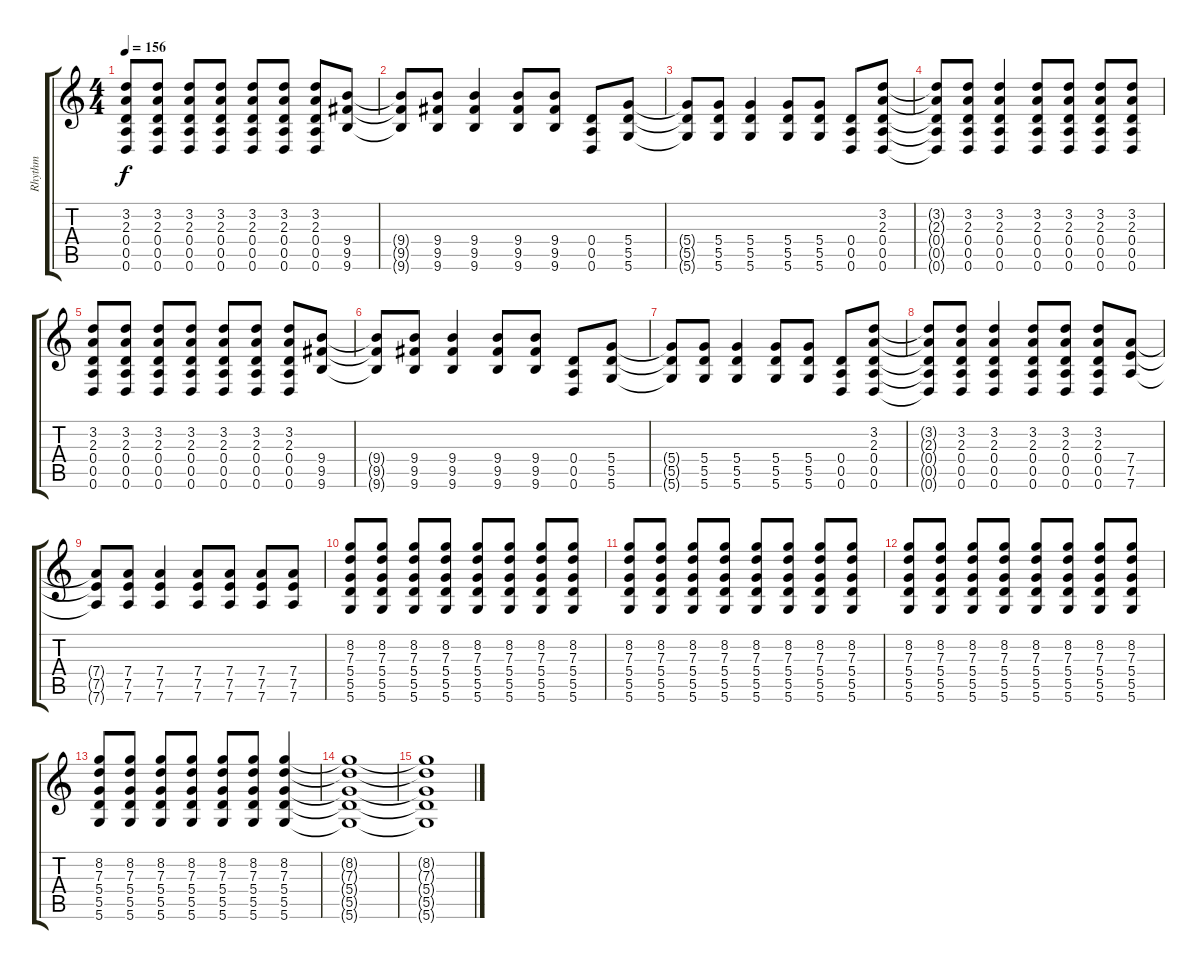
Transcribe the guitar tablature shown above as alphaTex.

\track ("Rhythm" "Rhythm") {instrument distortionguitar}
\staff {score tabs}
\tuning (E4 B3 G3 D3 A2 D2) {hide}
\ts (4 4)
\tempo 156
\clef g2
\ks c
(3.2 2.3 0.4 0.5 0.6).8{dy f} (3.2 2.3 0.4 0.5 0.6).8 (3.2 2.3 0.4 0.5 0.6).8 (3.2 2.3 0.4 0.5 0.6).8 (3.2 2.3 0.4 0.5 0.6).8 (3.2 2.3 0.4 0.5 0.6).8 (3.2 2.3 0.4 0.5 0.6).8 (9.4 9.5 9.6).8 |
(9.4{t} 9.5{t} 9.6{t}).8 (9.4 9.5 9.6).8 (9.4 9.5 9.6).4 (9.4 9.5 9.6).8 (9.4 9.5 9.6).8 (0.4 0.5 0.6).8 (5.4 5.5 5.6).8 |
(5.4{t} 5.5{t} 5.6{t}).8 (5.4 5.5 5.6).8 (5.4 5.5 5.6).4 (5.4 5.5 5.6).8 (5.4 5.5 5.6).8 (0.4 0.5 0.6).8 (3.2 2.3 0.4 0.5 0.6).8 |
(3.2{t} 2.3{t} 0.4{t} 0.5{t} 0.6{t}).8 (3.2 2.3 0.4 0.5 0.6).8 (3.2 2.3 0.4 0.5 0.6).4 (3.2 2.3 0.4 0.5 0.6).8 (3.2 2.3 0.4 0.5 0.6).8 (3.2 2.3 0.4 0.5 0.6).8 (3.2 2.3 0.4 0.5 0.6).8 |
(3.2 2.3 0.4 0.5 0.6).8 (3.2 2.3 0.4 0.5 0.6).8 (3.2 2.3 0.4 0.5 0.6).8 (3.2 2.3 0.4 0.5 0.6).8 (3.2 2.3 0.4 0.5 0.6).8 (3.2 2.3 0.4 0.5 0.6).8 (3.2 2.3 0.4 0.5 0.6).8 (9.4 9.5 9.6).8 |
(9.4{t} 9.5{t} 9.6{t}).8 (9.4 9.5 9.6).8 (9.4 9.5 9.6).4 (9.4 9.5 9.6).8 (9.4 9.5 9.6).8 (0.4 0.5 0.6).8 (5.4 5.5 5.6).8 |
(5.4{t} 5.5{t} 5.6{t}).8 (5.4 5.5 5.6).8 (5.4 5.5 5.6).4 (5.4 5.5 5.6).8 (5.4 5.5 5.6).8 (0.4 0.5 0.6).8 (3.2 2.3 0.4 0.5 0.6).8 |
(3.2{t} 2.3{t} 0.4{t} 0.5{t} 0.6{t}).8 (3.2 2.3 0.4 0.5 0.6).8 (3.2 2.3 0.4 0.5 0.6).4 (3.2 2.3 0.4 0.5 0.6).8 (3.2 2.3 0.4 0.5 0.6).8 (3.2 2.3 0.4 0.5 0.6).8 (7.4 7.5 7.6).8 |
(7.4{t} 7.5{t} 7.6{t}).8 (7.4 7.5 7.6).8 (7.4 7.5 7.6).4 (7.4 7.5 7.6).8 (7.4 7.5 7.6).8 (7.4 7.5 7.6).8 (7.4 7.5 7.6).8 |
(8.2 7.3 5.4 5.5 5.6).8 (8.2 7.3 5.4 5.5 5.6).8 (8.2 7.3 5.4 5.5 5.6).8 (8.2 7.3 5.4 5.5 5.6).8 (8.2 7.3 5.4 5.5 5.6).8 (8.2 7.3 5.4 5.5 5.6).8 (8.2 7.3 5.4 5.5 5.6).8 (8.2 7.3 5.4 5.5 5.6).8 |
(8.2 7.3 5.4 5.5 5.6).8 (8.2 7.3 5.4 5.5 5.6).8 (8.2 7.3 5.4 5.5 5.6).8 (8.2 7.3 5.4 5.5 5.6).8 (8.2 7.3 5.4 5.5 5.6).8 (8.2 7.3 5.4 5.5 5.6).8 (8.2 7.3 5.4 5.5 5.6).8 (8.2 7.3 5.4 5.5 5.6).8 |
(8.2 7.3 5.4 5.5 5.6).8 (8.2 7.3 5.4 5.5 5.6).8 (8.2 7.3 5.4 5.5 5.6).8 (8.2 7.3 5.4 5.5 5.6).8 (8.2 7.3 5.4 5.5 5.6).8 (8.2 7.3 5.4 5.5 5.6).8 (8.2 7.3 5.4 5.5 5.6).8 (8.2 7.3 5.4 5.5 5.6).8 |
(8.2 7.3 5.4 5.5 5.6).8 (8.2 7.3 5.4 5.5 5.6).8 (8.2 7.3 5.4 5.5 5.6).8 (8.2 7.3 5.4 5.5 5.6).8 (8.2 7.3 5.4 5.5 5.6).8 (8.2 7.3 5.4 5.5 5.6).8 (8.2 7.3 5.4 5.5 5.6).4 |
(8.2{t} 7.3{t} 5.4{t} 5.5{t} 5.6{t}).1 |
(8.2{t} 7.3{t} 5.4{t} 5.5{t} 5.6{t}).1
